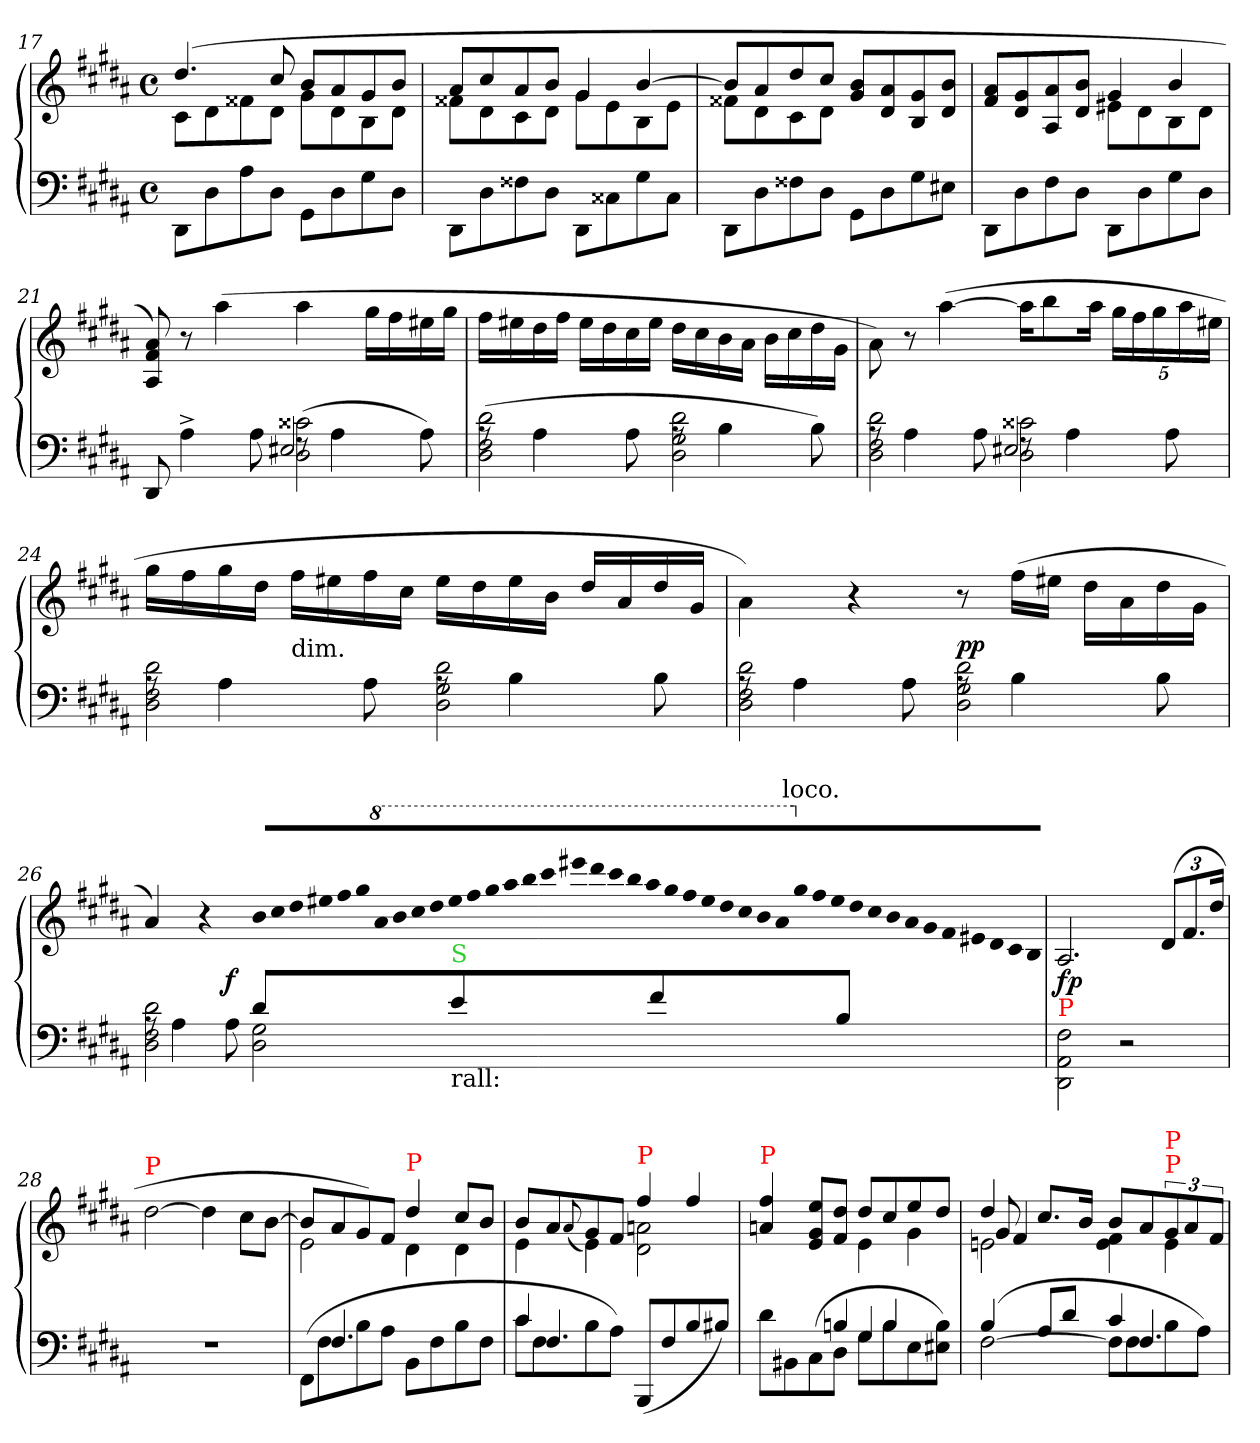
**kern	**kern	**dynam
*part1	*part1	*part1
*staff2	*staff1	*staff1/2
*clefF4	*clefG2	*
*k[f#c#g#d#a#]	*k[f#c#g#d#a#]	*
*B:	*B:	*
*M4/4	*M4/4	*
*met(c)	*met(c)	*
=17	=17	=17
*	*^	*
8DD#\L	(>4.dd#/	8c#\L	.
8D#\	.	8d#\	.
8A#\	.	8f##X\	.
8D#\J	8cc#/	8d#\J	.
8GG#\L	8b/L	8g#\L	.
8D#\	8a#/	8d#\	.
8G#\	8g#/	8B\	.
8D#\J	8b/J	8d#\J	.
=18	=18	=18	=18
8DD#\L	8a#/L	8f##X\L	.
8D#\	8cc#/	8d#\	.
8F##X\	8a#/	8c#\	.
8D#\J	8b/J	8d#\J	.
8DD#\L	4g#/	8g#\L	.
8C##X\	.	8e\	.
8G#\	[4b/	8B\	.
8C##\J	.	8e\J	.
=19	=19	=19	=19
8DD#\L	8b/L]	8f##X\L	.
8D#\	8a#/	8d#\	.
8F##X\	8dd#/	8c#\	.
8D#\J	8cc#/J	8d#\J	.
8GG#\L	8b/ 8g#/L	2ryy	.
8D#\	8a#/ 8d#/	.	.
8G#\	8g#/ 8B/	.	.
8E#X\J	8b/ 8d#/J	.	.
=20	=20	=20	=20
8DD#\L	8a#/ 8f#/L	2ryy	.
8D#\	8g#/ 8d#/	.	.
8F#\	8a#/ 8A#/	.	.
8D#\J	8b/ 8d#/J	.	.
8DD#\L	4g#/	8e#X\L	.
8D#\	.	8d#\	.
8G#\	4b/	8B\	.
8D#\J	.	8d#\J	.
*	*v	*v	*
=21	=21	=21
*^	*	*
*	*^	*	*
2ryy	8DD#/	2ryy	8a#/ 8f#/ 8A#/)	.
.	4A#^>\	.	8r	.
.	.	.	(>4aa#\	.
.	8A#\	.	.	.
(2c##X\ 2D#\	8rF	2E#X/	4aa#\	.
.	4A#\	.	.	.
.	.	.	16gg#\LL	.
.	.	.	16ff#\	.
.	8A#\)	.	16ee#X\	.
.	.	.	16gg#\JJ	.
*	*v	*v	*	*
=22	=22	=22	=22
(2d#\ 2F#\ 2D#\	8rA	16ff#\LL	.
.	.	16ee#X\	.
.	4A#\	16dd#\	.
.	.	16ff#\JJ	.
.	.	16ee#\LL	.
.	.	16dd#\	.
.	8A#\	16cc#\	.
.	.	16ee#\JJ	.
2d#\ 2G#\ 2D#\	8rA	16dd#\LL	.
.	.	16cc#\	.
.	4B\	16b\	.
.	.	16a#/JJ	.
.	.	16b\LL	.
.	.	16cc#\	.
.	8B\)	16dd#\	.
.	.	16g#/JJ	.
=23	=23	=23	=23
*	*^	*	*
2d#\ 2F#\ 2D#\	8rA	2ryy	8a#\)	.
.	4A#\	.	8r	.
.	.	.	(>[4aa#\	.
.	8A#\	.	.	.
2c##X\ 2D#\	8rF	2E#X/	16aa#\KL]	.
.	.	.	8bb\	.
.	4A#\	.	.	.
.	.	.	16aa#\Jk	.
*	*	*	*Xbrackettup	*
.	.	.	20gg#\LL	.
.	.	.	20ff#\	.
.	.	.	20gg#\	.
.	8A#\	.	.	.
.	.	.	20aa#\	.
.	.	.	20ee#X\JJ	.
*	*v	*v	*	*
=24	=24	=24	=24
2d#\ 2F#\ 2D#\	8rA	16gg#\LL	.
.	.	16ff#\	.
.	4A#\	16gg#\	.
.	.	16dd#\JJ	.
!	!	!LO:TX:c:t=dim.	!
.	.	16ff#\LL	.
.	.	16ee#X\	.
.	8A#\	16ff#\	.
.	.	16cc#\JJ	.
2d#\ 2G#\ 2D#\	8rA	16ee#\LL	.
.	.	16dd#\	.
.	4B\	16ee#\	.
.	.	16b\JJ	.
.	.	16dd#\LL	.
.	.	16a#/	.
.	8B\	16dd#\	.
.	.	16g#/JJ	.
=25	=25	=25	=25
2d#\ 2F#\ 2D#\	8rA	4a#\)	.
.	4A#\	.	.
.	.	4r	.
.	8A#\	.	.
2d#\ 2G#\ 2D#\	8rA	8r	pp
.	4B\	(>16ff#\LL	.
.	.	16ee#X\JJ	.
.	.	16dd#\LL	.
.	.	16a#\	.
.	8B\	16dd#\	.
.	.	16g#\JJ	.
=26	=26	=26	=26
*	*	*^	*
2d#\ 2F#\ 2D#\	8rA	4a#/)	4.ryy	.
.	4A#\	.	.	.
.	.	4r	.	.
.	8A#\	.	2ryy	f
*	*	*Xtuplet	*	*
!	!	!LO:N:vis=8	!	!
8d#/L	2G#\ 2D#\	82b!/L	.	.
!	!	!LO:N:vis=8	!	!
.	.	82cc#!/	.	.
!	!	!LO:N:vis=8	!	!
.	.	82dd#!/	.	.
!	!	!LO:N:vis=8	!	!
.	.	82ee#X!/	.	.
!	!	!LO:N:vis=8	!	!
.	.	82ff#!/	.	.
!	!	!LO:N:vis=8	!	!
.	.	82gg#!/	.	.
*	*	*8va	*	*
!	!	!LO:N:vis=8	!	!
.	.	82aa#!/	.	.
!	!	!LO:N:vis=8	!	!
.	.	82bb!/	.	.
!	!	!LO:N:vis=8	!	!
.	.	82ccc#!/	.	.
!	!	!LO:N:vis=8	!	!
.	.	82ddd#!/	.	.
!	!	!LO:N:vis=8	!	!
.	.	82eee#!/	.	.
!LO:TX:b:t=rall&colon;	!	!	!	!
!LO:TX:a:color=limegreen:t=S	!	!	!	!
8e/	.	.	.	.
!	!	!LO:N:vis=8	!	!
.	.	82fff#!/	.	.
!	!	!LO:N:vis=8	!	!
.	.	82ggg#!/	.	.
!	!	!LO:N:vis=8	!	!
.	.	82aaa#!/	.	.
!	!	!LO:N:vis=8	!	!
.	.	82bbb!/	.	.
!	!	!LO:N:vis=8	!	!
.	.	82cccc#!/	.	.
!	!	!LO:N:vis=8	!	!
.	.	82eeee#X!/	.	.
!	!	!LO:N:vis=8	!	!
.	.	82dddd#!/	.	.
!	!	!LO:N:vis=8	!	!
.	.	82cccc#!/	.	.
!	!	!LO:N:vis=8	!	!
.	.	82bbb!/	.	.
!	!	!LO:N:vis=8	!	!
.	.	82aaa#!/	.	.
8f#/	.	.	.	.
!	!	!LO:N:vis=8	!	!
.	.	82ggg#!/	.	.
!	!	!LO:N:vis=8	!	!
.	.	82fff#!/	.	.
!	!	!LO:N:vis=8	!	!
.	.	82eee#!/	.	.
!	!	!LO:N:vis=8	!	!
.	.	82ddd#!/	.	.
!	!	!LO:N:vis=8	!	!
.	.	82ccc#!/	.	.
!	!	!LO:N:vis=8	!	!
.	.	82bb!/	.	.
!	!	!LO:N:vis=8	!	!
.	.	82aa#!/	.	.
*	*	*X8va	*	*
!	!	!LO:TX:a:t=loco.	!	!
!	!	!LO:N:vis=8	!	!
.	.	82gg#!/	.	.
!	!	!LO:N:vis=8	!	!
.	.	82ff#!/	.	.
!	!	!LO:N:vis=8	!	!
.	.	82ee#!/	.	.
8B/J	.	.	8ryy	.
!	!	!LO:N:vis=8	!	!
.	.	82dd#!/	.	.
!	!	!LO:N:vis=8	!	!
.	.	82cc#!/	.	.
!	!	!LO:N:vis=8	!	!
.	.	82b!/	.	.
!	!	!LO:N:vis=8	!	!
.	.	82a#!/	.	.
!	!	!LO:N:vis=8	!	!
.	.	82g#!/	.	.
!	!	!LO:N:vis=8	!	!
.	.	82f#!/	.	.
!	!	!LO:N:vis=8	!	!
.	.	82e#X!/	.	.
!	!	!LO:N:vis=8	!	!
.	.	82d#!/	.	.
!	!	!LO:N:vis=8	!	!
.	.	82c#!/	.	.
!	!	!LO:N:vis=8	!	!
.	.	82B!/J	.	.
*v	*v	*	*	*
=27	=27	=27	=27
!LO:TX:a:color=red:t=P	!	!	!
*	*v	*v	*
2F#\ 2AA#\ 2DD#\	2.A#/	f:p
2r	.	.
*	*tuplet	*
.	(<12d#/L	.
.	12.f#/	.
.	24dd#\Jk	.
=28	=28	=28
!	!LO:TX:a:color=red:t=P	!
1rF	[2dd#\	.
.	4dd#\]	.
.	8cc#\L	.
.	[8b\J	.
=29	=29	=29
*^	*^	*
8ryy	(>8FF#\L	8b/L]	2e\	.
4.F#/	8F#\	8a#/	.	.
.	8B\	8g#/)	.	.
.	8A#\J	8f#/J	.	.
!	!	!LO:TX:a:color=red:t=P	!	!
2ryy	8BB\L	4dd#/	4d#\	.
.	8F#\	.	.	.
.	8B\	8cc#/L	4d#\	.
.	8F#\J	8b/J	.	.
=30	=30	=30	=30	=30
*	*^	*	*	*
8ryy	4c#/	8c#\L	8b/L	4e\	.
4.F#/	.	8F#\	8a#/	.	.
.	.	.	(8qqa#/	.	.
.	2.ryy	8B\	8g#/	4e\)	.
.	.	8A#\J)	8f#/J	.	.
!	!	!	!LO:TX:a:color=red:t=P	!	!
2ryy	.	(<8BBB/L	4ff#/	2an\ 2d#\	.
.	.	8F#/	.	.	.
.	.	8B/	4ff#/	.	.
.	.	8B#X/J)	.	.	.
=31	=31	=31	=31	=31	=31
!	!	!	!LO:TX:a:color=red:t=P	!	!
8d#\L	4ryy	2ryy	4ryy	4ff#/ 4an/	.
8BB#X\	.	.	.	.	.
(8C#\	8ryy	.	8ee/ 8g#/ 8e/L	4ryy	.
8D#\J	4Bn/	.	8dd#/ 8f#/J	.	.
8G#\L	.	4G#/	8dd#/L	4e\	.
8B\	4B/	.	8cc#/	.	.
8E\	.	4ryy	8ee/	4g#\	.
8E#X\ 8B\J)	8ryy	.	8dd#/J	.	.
=32	=32	=32	=32	=32	=32
*	*	*	*	*^	*
(>4B/	2ryy	[2F#\	4dd#/	8g#/	2en\	.
.	.	.	.	4f#/	.	.
8A#/L	.	.	8.cc#/L	.	.	.
8d#/J	.	.	.	8ryy	.	.
.	.	.	16b/Jk	.	.	.
4c#/	8ryy	8F#\L]	8b/L	2ryy	4f#\ 4e\	.
.	4.F#/	8F#\	8a#/	.	.	.
*	*	*	*brackettup	*	*	*
!	!	!	!LO:TX:a:color=red:t=P	!	!	!
!	!	!	!LO:TX:a:color=red:t=P	!	!	!
4ryy	.	8B\	12g#/	.	4e\	.
.	.	.	12a#/	.	.	.
.	.	8A#\J)	.	.	.	.
.	.	.	12f#/J	.	.	.
*v	*v	*v	*	*	*	*
*	*v	*v	*v	*
=	=	=
*-	*-	*-
